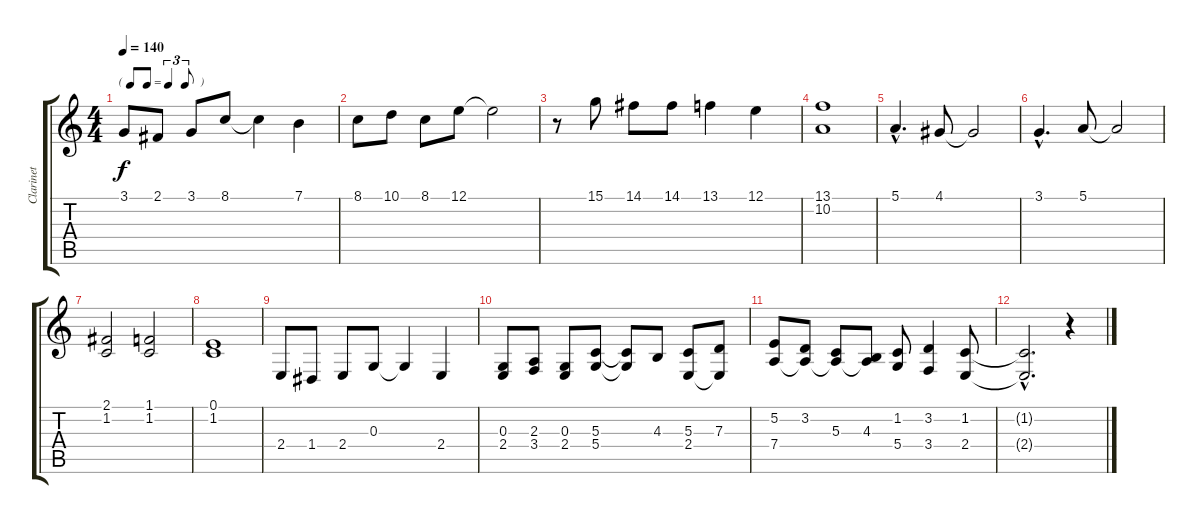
\track ("Clarinet" "Clarinet") {instrument clarinet}
\staff {score tabs}
\tuning (E4 B3 G3 D3 A2 E2) {hide}
\ts (4 4)
\tf triplet8th
\tempo 140
\clef g2
\ks c
3.1.8{dy f} 2.1.8 3.1.8 8.1.8 8.1{t}.4 7.1.4 |
8.1.8 10.1.8 8.1.8 12.1.8 12.1{t}.2 |
r.8 15.1.8 14.1.8 14.1.8 13.1.4 12.1.4 |
(13.1 10.2).1 |
5.1{hac}.4{d} 4.1.8 4.1{t}.2 |
3.1{hac}.4{d} 5.1.8 5.1{t}.2 |
(2.1 1.2).2 (1.1 1.2).2 |
(0.1 1.2).1 |
2.4.8 1.4.8 2.4.8 0.3.8 0.3{t}.4 2.4.4 |
(0.3 2.4).8 (2.3 3.4).8 (0.3 2.4).8 (5.3 5.4).8 (5.3{t} 5.4{t}).8 4.3.8 (5.3 2.4).8 (7.3 2.4{t}).8 |
(5.2 7.4).8 (3.2 7.4{t}).8 (5.3 7.4{t}).8 (4.3 7.4{t}).8 (1.2 5.4).8 (3.2 3.4).4 (1.2 2.4).8 |
(1.2{hac t} 2.4{hac t}).2{d} r.4
